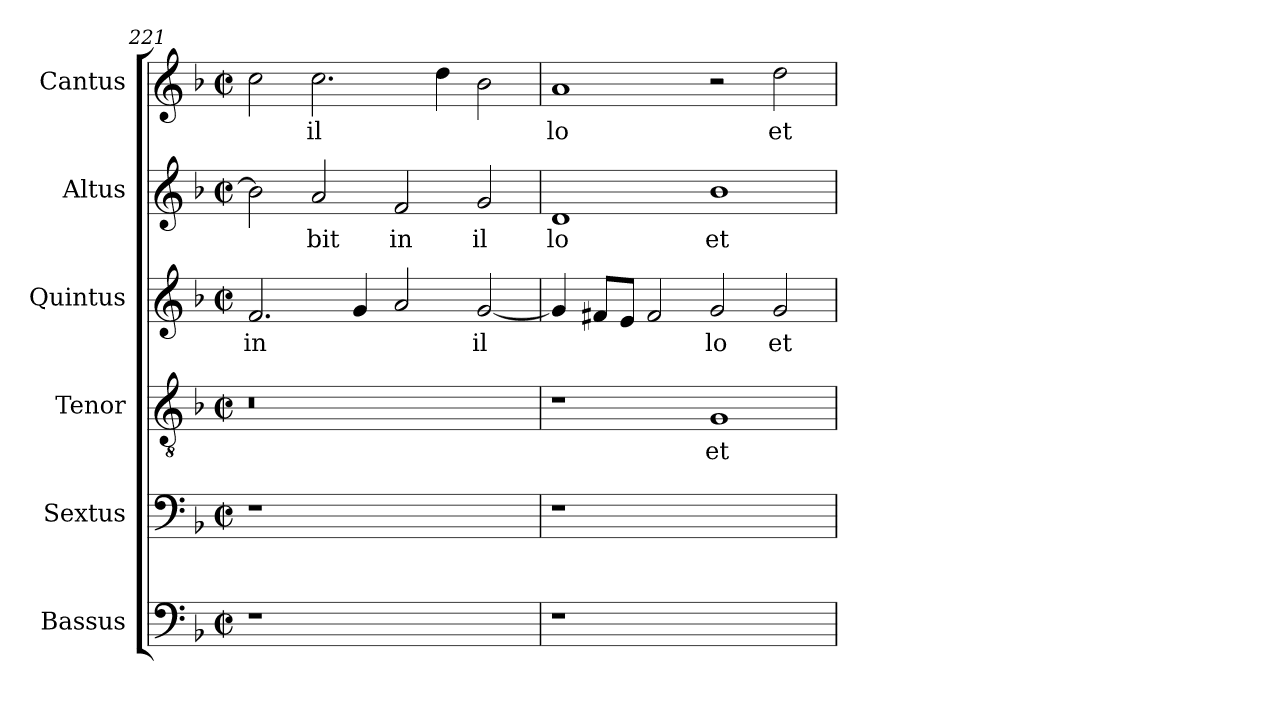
**kern	**kern	**kern	**text	**kern	**text	**kern	**text	**kern	**text
*part6	*part5	*part4	*part4	*part3	*part3	*part2	*part2	*part1	*part1
*staff6	*staff5	*staff4	*staff4	*staff3	*staff3	*staff2	*staff2	*staff1	*staff1
*I"Bassus	*I"Sextus	*I"Tenor	*	*I"Quintus	*	*I"Altus	*	*I"Cantus	*
*I'Bassus	*I'Sextus	*I'Tenor	*	*I'Quintus	*	*I'Altus	*	*I'Cantus	*
*clefF4	*clefF4	*clefGv2	*	*clefG2	*	*clefG2	*	*clefG2	*
*k[b-]	*k[b-]	*k[b-]	*	*k[b-]	*	*k[b-]	*	*k[b-]	*
*F:	*F:	*F:	*	*F:	*	*F:	*	*F:	*
*M2/2	*M2/2	*M2/2	*	*M2/2	*	*M2/2	*	*M2/2	*
*met(c|)	*met(c|)	*met(c|)	*	*met(c|)	*	*met(c|)	*	*met(c|)	*
=221	=221	=221	=221	=221	=221	=221	=221	=221	=221
!	!	!	!	!	!LO:LY:b:cj	!	!LO:LY:b:cj	!	!LO:LY:b:cj
1r	1r	0r	.	2.f/	in	2b-\]	.	2cc\	.
!	!	!	!	!	!	!	!LO:LY:b:cj	!	!LO:LY:b:cj
.	.	.	.	.	.	2a/	bit	2.cc\	il
!	!	!	!	!	!LO:LY:b:cj	!	!	!	!
.	.	.	.	4g/	.	.	.	.	.
!	!	!	!	!	!LO:LY:b:cj	!	!LO:LY:b:cj	!	!
1ryy	1ryy	.	.	2a/	.	2f/	in	.	.
!	!	!	!	!	!	!	!	!	!LO:LY:b:cj
.	.	.	.	.	.	.	.	4dd\	.
!	!	!	!	!	!LO:LY:b:cj	!	!LO:LY:b:cj	!	!LO:LY:b:cj
.	.	.	.	[<2g/	il-	2g/	il	2b-\	.
!!LO:LB:g=z
=222	=222	=222	=222	=222	=222	=222	=222	=222	=222
!	!	!	!	!	!LO:LY:b:cj	!	!LO:LY:b:cj	!	!LO:LY:b:cj
1r	1r	1r	.	4g/]	--	1d	lo	1a	lo
!	!	!	!	!	!LO:LY:b:cj	!	!	!	!
.	.	.	.	8f#/L	--	.	.	.	.
!	!	!	!	!	!LO:LY:b:cj	!	!	!	!
.	.	.	.	8e/J	--	.	.	.	.
!	!	!	!	!	!LO:LY:b:cj	!	!	!	!
.	.	.	.	2f#/	--	.	.	.	.
!	!	!	!LO:LY:b:cj	!	!LO:LY:b:cj	!	!LO:LY:b:cj	!	!
1ryy	1ryy	1G	et	2g/	-lo	1b-	et	2r	.
!	!	!	!	!	!LO:LY:b:cj	!	!	!	!LO:LY:b:cj
.	.	.	.	2g/	et	.	.	2dd\	et
=	=	=	=	=	=	=	=	=	=
*-	*-	*-	*-	*-	*-	*-	*-	*-	*-
